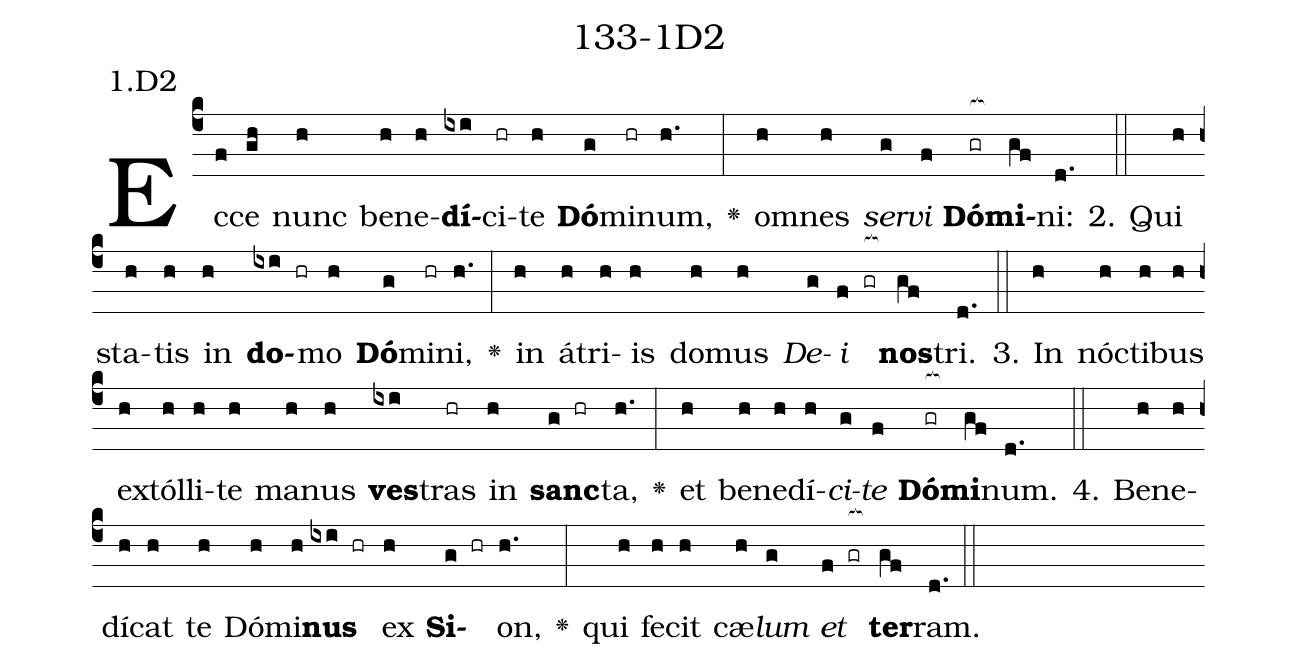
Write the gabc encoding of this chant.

name: 133-1D2;
annotation: 1.D2;
%%
(c4)Ec(f)ce(gh) nunc(h) be(h)ne(h)<b>dí</b>(ixi)ci(hr)te(h) <b>Dó</b>(g)mi(hr)num,(h.) <v>\greheightstar</v>(:) om(h)nes(h) <i>ser</i>(g)<i>vi</i>(f) <b>Dó</b>(gr[ocb:1{])<b>mi</b>(gf[ocb:0}])ni:(d.) (::)
2. Qui(h) sta(h)tis(h) in(h) <b>do</b>(ixi hr)mo(h) <b>Dó</b>(g)mi(hr)ni,(h.) <v>\greheightstar</v>(:) in(h) á(h)tri(h)is(h) do(h)mus(h) <i>De</i>(g)<i>i</i>(f gr[ocb:1{]) <b>nos</b>(gf[ocb:0}])tri.(d.) (::)
3. In(h) nóc(h)ti(h)bus(h) ex(h)tól(h)li(h)te(h) ma(h)nus(h) <b>ves</b>(ixi)tras(hr) in(h) <b>sanc</b>(g hr)ta,(h.) <v>\greheightstar</v>(:) et(h) be(h)ne(h)dí(h)<i>ci</i>(g)<i>te</i>(f) <b>Dó</b>(gr[ocb:1{])<b>mi</b>(gf[ocb:0}])num.(d.) (::)
4. Be(h)ne(h)dí(h)cat(h) te(h) Dó(h)mi(h)<b>nus</b>(ixi hr) ex(h) <b>Si</b>(g hr)on,(h.) <v>\greheightstar</v>(:) qui(h) fe(h)cit(h) cæ(h)<i>lum</i>(g) <i>et</i>(f gr[ocb:1{]) <b>ter</b>(gf[ocb:0}])ram.(d.) (::)
